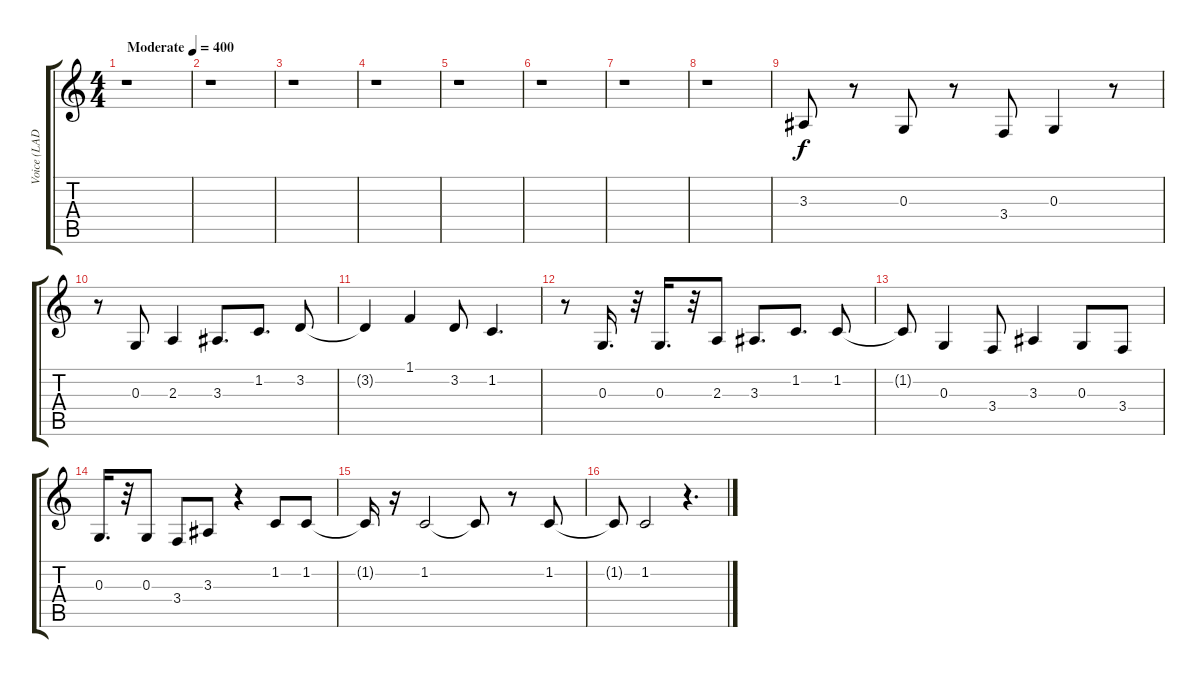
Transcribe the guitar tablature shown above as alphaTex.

\track ("Voice (LADY GAGA)" "Voice (LAD") {instrument altosax}
\staff {score tabs}
\tuning (E4 B3 G3 D3 A2 E2) {hide}
\ts (4 4)
\tempo (400 "Moderate")
\tempo 130
\tempo (400 "Moderate")
\clef g2
\ks c
r.1{dy f instrument altosax} |
r.1 |
r.1 |
r.1 |
r.1 |
r.1 |
r.1 |
r.1 |
3.3.8{volume 16} r.8 0.3.8 r.8 3.4.8 0.3.4 r.8 |
r.8 0.3.8 2.3.4 3.3.8{d} 1.2.8{d} 3.2.8 |
3.2{t}.4 1.1.4 3.2.8 1.2.4{d} |
r.8 0.3.16{d} r.32 0.3.16{d} r.32 2.3.8 3.3.8{d} 1.2.8{d} 1.2.8 |
1.2{t}.8 0.3.4 3.4.8 3.3.4 0.3.8 3.4.8 |
0.3.16{d} r.32 0.3.8 3.4.8 3.3.8 r.4 1.2.8 1.2.8 |
1.2{t}.16 r.16 1.2.2 1.2{t}.8 r.8 1.2.8 |
1.2{t}.8 1.2.2 r.4{d}
